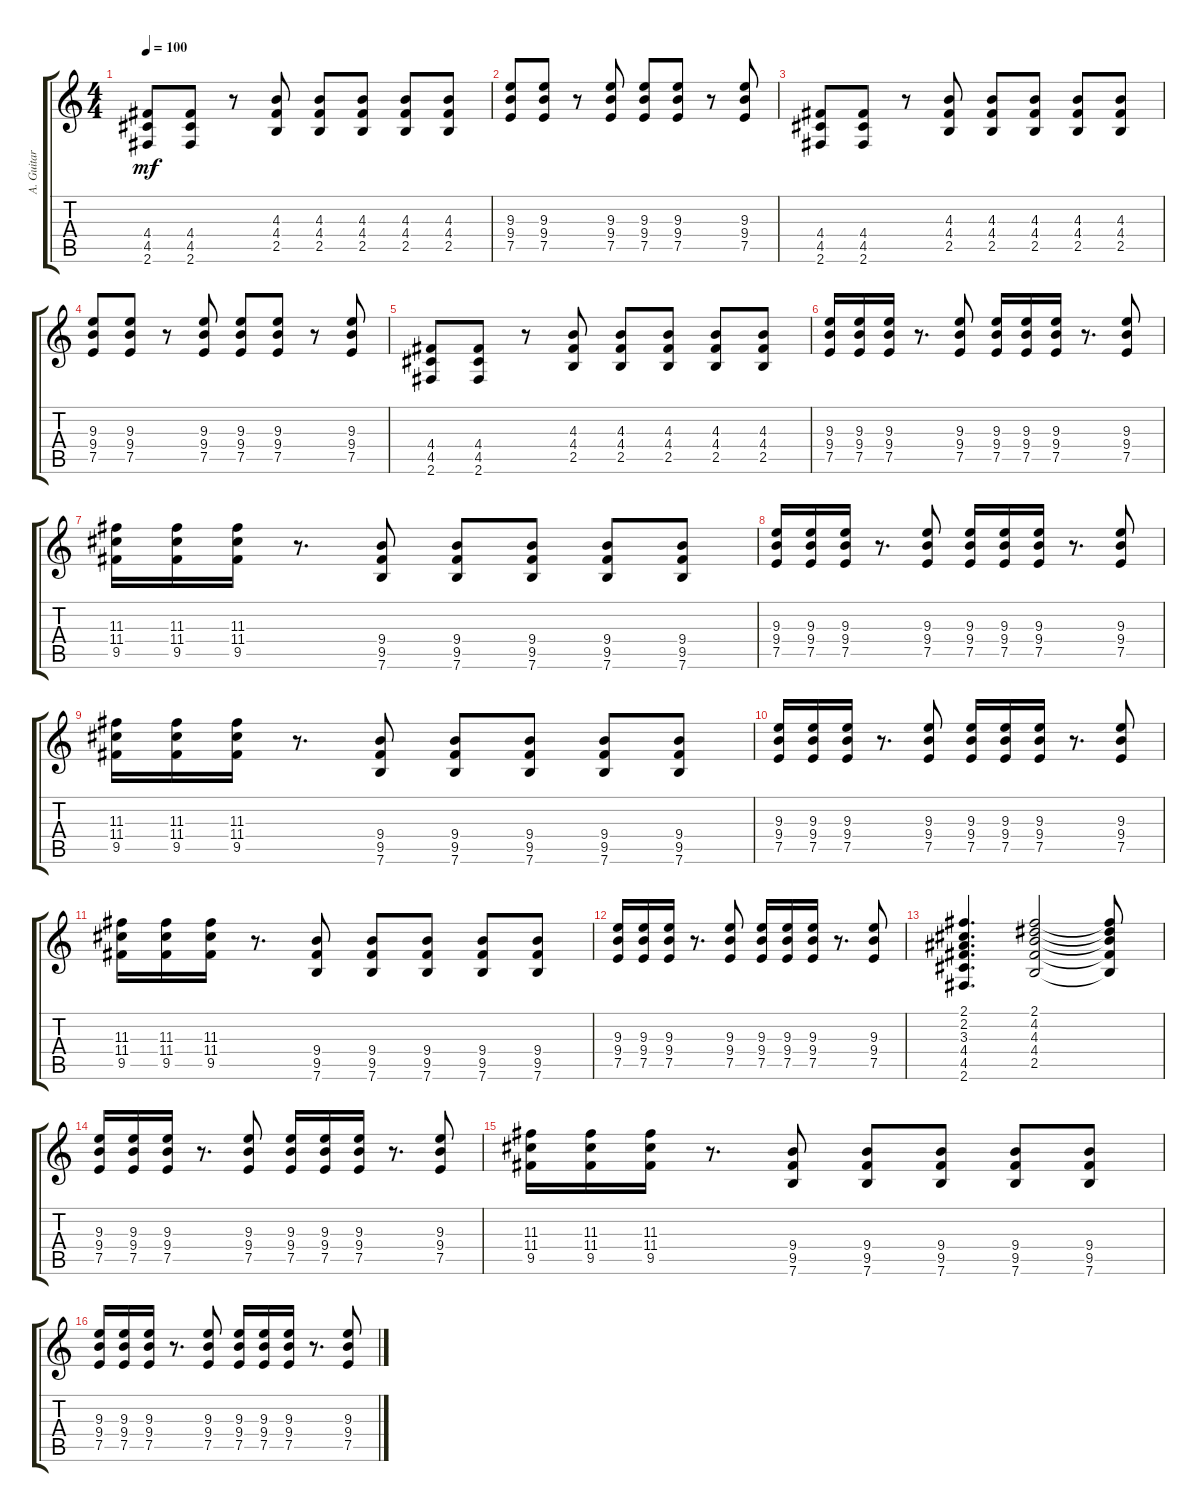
\track ("A. Guitar I" "A. Guitar ") {instrument acousticguitarsteel}
\staff {score tabs}
\tuning (E4 B3 G3 D3 A2 E2) {hide}
\ts (4 4)
\tempo 100
\clef g2
\ks c
(4.4 4.5 2.6).8{dy mf} (4.4 4.5 2.6).8 r.8 (4.3 4.4 2.5).8 (4.3 4.4 2.5).8 (4.3 4.4 2.5).8 (4.3 4.4 2.5).8 (4.3 4.4 2.5).8 |
(9.3 9.4 7.5).8 (9.3 9.4 7.5).8 r.8 (9.3 9.4 7.5).8 (9.3 9.4 7.5).8 (9.3 9.4 7.5).8 r.8 (9.3 9.4 7.5).8 |
(4.4 4.5 2.6).8 (4.4 4.5 2.6).8 r.8 (4.3 4.4 2.5).8 (4.3 4.4 2.5).8 (4.3 4.4 2.5).8 (4.3 4.4 2.5).8 (4.3 4.4 2.5).8 |
(9.3 9.4 7.5).8 (9.3 9.4 7.5).8 r.8 (9.3 9.4 7.5).8 (9.3 9.4 7.5).8 (9.3 9.4 7.5).8 r.8 (9.3 9.4 7.5).8 |
(4.4 4.5 2.6).8 (4.4 4.5 2.6).8 r.8 (4.3 4.4 2.5).8 (4.3 4.4 2.5).8 (4.3 4.4 2.5).8 (4.3 4.4 2.5).8 (4.3 4.4 2.5).8 |
(9.3 9.4 7.5).16 (9.3 9.4 7.5).16 (9.3 9.4 7.5).16 r.8{d} (9.3 9.4 7.5).8 (9.3 9.4 7.5).16 (9.3 9.4 7.5).16 (9.3 9.4 7.5).16 r.8{d} (9.3 9.4 7.5).8 |
(11.3 11.4 9.5).16 (11.3 11.4 9.5).16 (11.3 11.4 9.5).16 r.8{d} (9.4 9.5 7.6).8 (9.4 9.5 7.6).8 (9.4 9.5 7.6).8 (9.4 9.5 7.6).8 (9.4 9.5 7.6).8 |
(9.3 9.4 7.5).16 (9.3 9.4 7.5).16 (9.3 9.4 7.5).16 r.8{d} (9.3 9.4 7.5).8 (9.3 9.4 7.5).16 (9.3 9.4 7.5).16 (9.3 9.4 7.5).16 r.8{d} (9.3 9.4 7.5).8 |
(11.3 11.4 9.5).16 (11.3 11.4 9.5).16 (11.3 11.4 9.5).16 r.8{d} (9.4 9.5 7.6).8 (9.4 9.5 7.6).8 (9.4 9.5 7.6).8 (9.4 9.5 7.6).8 (9.4 9.5 7.6).8 |
(9.3 9.4 7.5).16 (9.3 9.4 7.5).16 (9.3 9.4 7.5).16 r.8{d} (9.3 9.4 7.5).8 (9.3 9.4 7.5).16 (9.3 9.4 7.5).16 (9.3 9.4 7.5).16 r.8{d} (9.3 9.4 7.5).8 |
(11.3 11.4 9.5).16 (11.3 11.4 9.5).16 (11.3 11.4 9.5).16 r.8{d} (9.4 9.5 7.6).8 (9.4 9.5 7.6).8 (9.4 9.5 7.6).8 (9.4 9.5 7.6).8 (9.4 9.5 7.6).8 |
(9.3 9.4 7.5).16 (9.3 9.4 7.5).16 (9.3 9.4 7.5).16 r.8{d} (9.3 9.4 7.5).8 (9.3 9.4 7.5).16 (9.3 9.4 7.5).16 (9.3 9.4 7.5).16 r.8{d} (9.3 9.4 7.5).8 |
(2.1 2.2 3.3 4.4 4.5 2.6).4{d} (2.1 4.2 4.3 4.4 2.5).2 (2.1{t} 4.2{t} 4.3{t} 4.4{t} 2.5{t}).8 |
(9.3 9.4 7.5).16 (9.3 9.4 7.5).16 (9.3 9.4 7.5).16 r.8{d} (9.3 9.4 7.5).8 (9.3 9.4 7.5).16 (9.3 9.4 7.5).16 (9.3 9.4 7.5).16 r.8{d} (9.3 9.4 7.5).8 |
(11.3 11.4 9.5).16 (11.3 11.4 9.5).16 (11.3 11.4 9.5).16 r.8{d} (9.4 9.5 7.6).8 (9.4 9.5 7.6).8 (9.4 9.5 7.6).8 (9.4 9.5 7.6).8 (9.4 9.5 7.6).8 |
(9.3 9.4 7.5).16 (9.3 9.4 7.5).16 (9.3 9.4 7.5).16 r.8{d} (9.3 9.4 7.5).8 (9.3 9.4 7.5).16 (9.3 9.4 7.5).16 (9.3 9.4 7.5).16 r.8{d} (9.3 9.4 7.5).8
